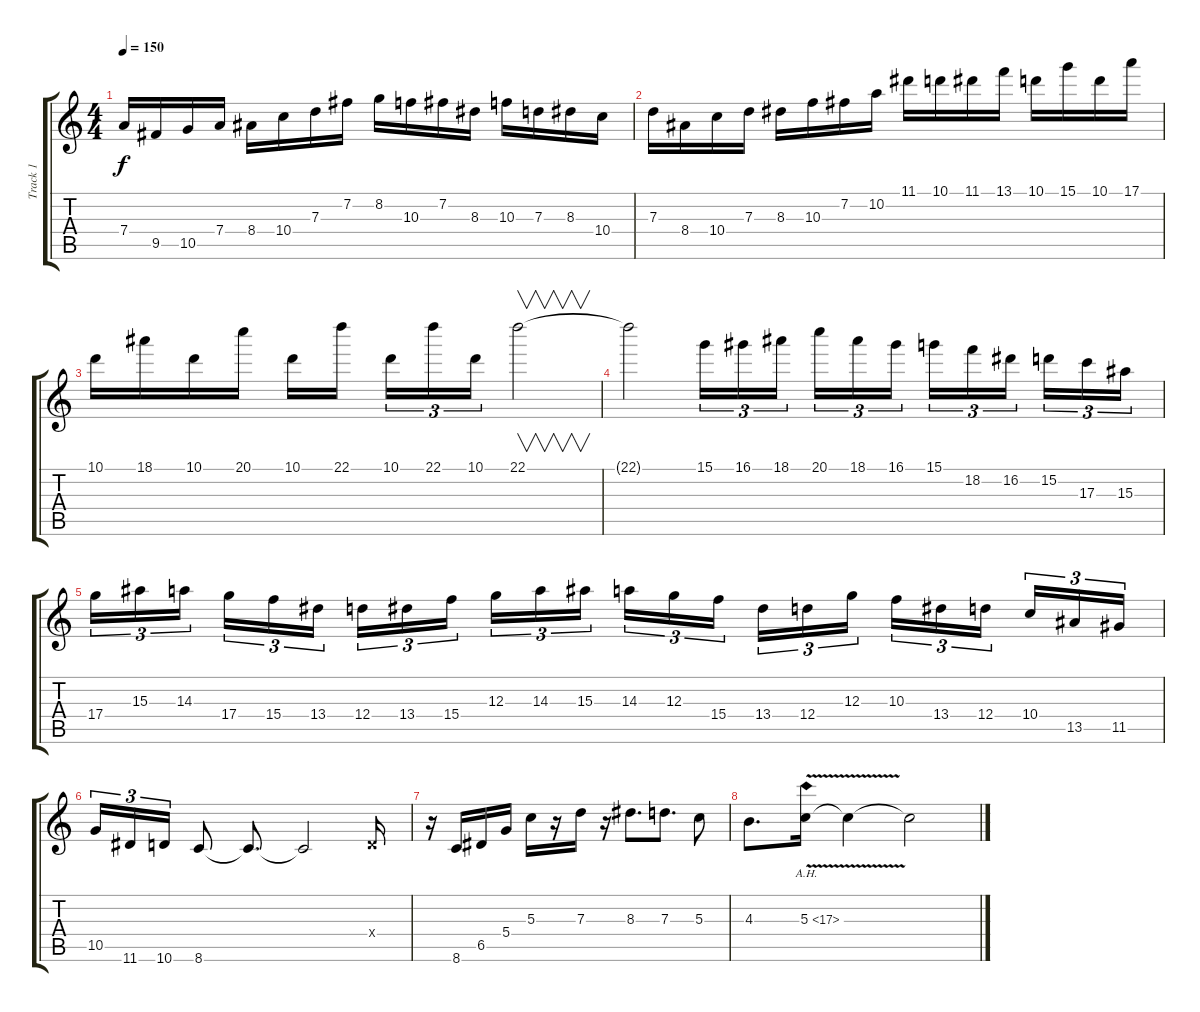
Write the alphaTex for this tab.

\track ("Track 1" "Track 1") {instrument distortionguitar}
\staff {score tabs}
\tuning (E4 B3 G3 D3 A2 E2) {hide}
\ts (4 4)
\tempo 150
\clef g2
\ks c
7.4.16{dy f} 9.5.16 10.5.16 7.4.16 8.4.16 10.4.16 7.3.16 7.2.16 8.2.16 10.3.16 7.2.16 8.3.16 10.3.16 7.3.16 8.3.16 10.4.16 |
7.3.16 8.4.16 10.4.16 7.3.16 8.3.16 10.3.16 7.2.16 10.2.16 11.1.16 10.1.16 11.1.16 13.1.16 10.1.16 15.1.16 10.1.16 17.1.16 |
10.1.16 18.1.16 10.1.16 20.1.16 10.1.16 22.1.16{beam splitsecondary} 10.1.16{tu (3 2)} 22.1.16{tu (3 2)} 10.1.16{tu (3 2)} 22.1.2{v} |
22.1{t}.2 15.1.16{tu (3 2)} 16.1.16{tu (3 2)} 18.1.16{tu (3 2) beam splitsecondary} 20.1.16{tu (3 2)} 18.1.16{tu (3 2)} 16.1.16{tu (3 2)} 15.1.16{tu (3 2)} 18.2.16{tu (3 2)} 16.2.16{tu (3 2) beam splitsecondary} 15.2.16{tu (3 2)} 17.3.16{tu (3 2)} 15.3.16{tu (3 2)} |
17.4.16{tu (3 2)} 15.3.16{tu (3 2)} 14.3.16{tu (3 2) beam splitsecondary} 17.4.16{tu (3 2)} 15.4.16{tu (3 2)} 13.4.16{tu (3 2)} 12.4.16{tu (3 2)} 13.4.16{tu (3 2)} 15.4.16{tu (3 2) beam splitsecondary} 12.3.16{tu (3 2)} 14.3.16{tu (3 2)} 15.3.16{tu (3 2)} 14.3.16{tu (3 2)} 12.3.16{tu (3 2)} 15.4.16{tu (3 2) beam splitsecondary} 13.4.16{tu (3 2)} 12.4.16{tu (3 2)} 12.3.16{tu (3 2)} 10.3.16{tu (3 2)} 13.4.16{tu (3 2)} 12.4.16{tu (3 2) beam splitsecondary} 10.4.16{tu (3 2)} 13.5.16{tu (3 2)} 11.5.16{tu (3 2)} |
10.5.16{tu (3 2)} 11.6.16{tu (3 2)} 10.6.16{tu (3 2)} 8.6.8 8.6{t}.8{d} 8.6{t}.2 0.4{x}.16 |
r.16 8.6.16 6.5.16 5.4.16 5.3.16 r.16 7.3.16 r.16 8.3.8{d} 7.3.8{d} 5.3.8 |
4.3.8{d} 5.3{ah 12 v}.16 5.3{t}.4 5.3{t}.2
